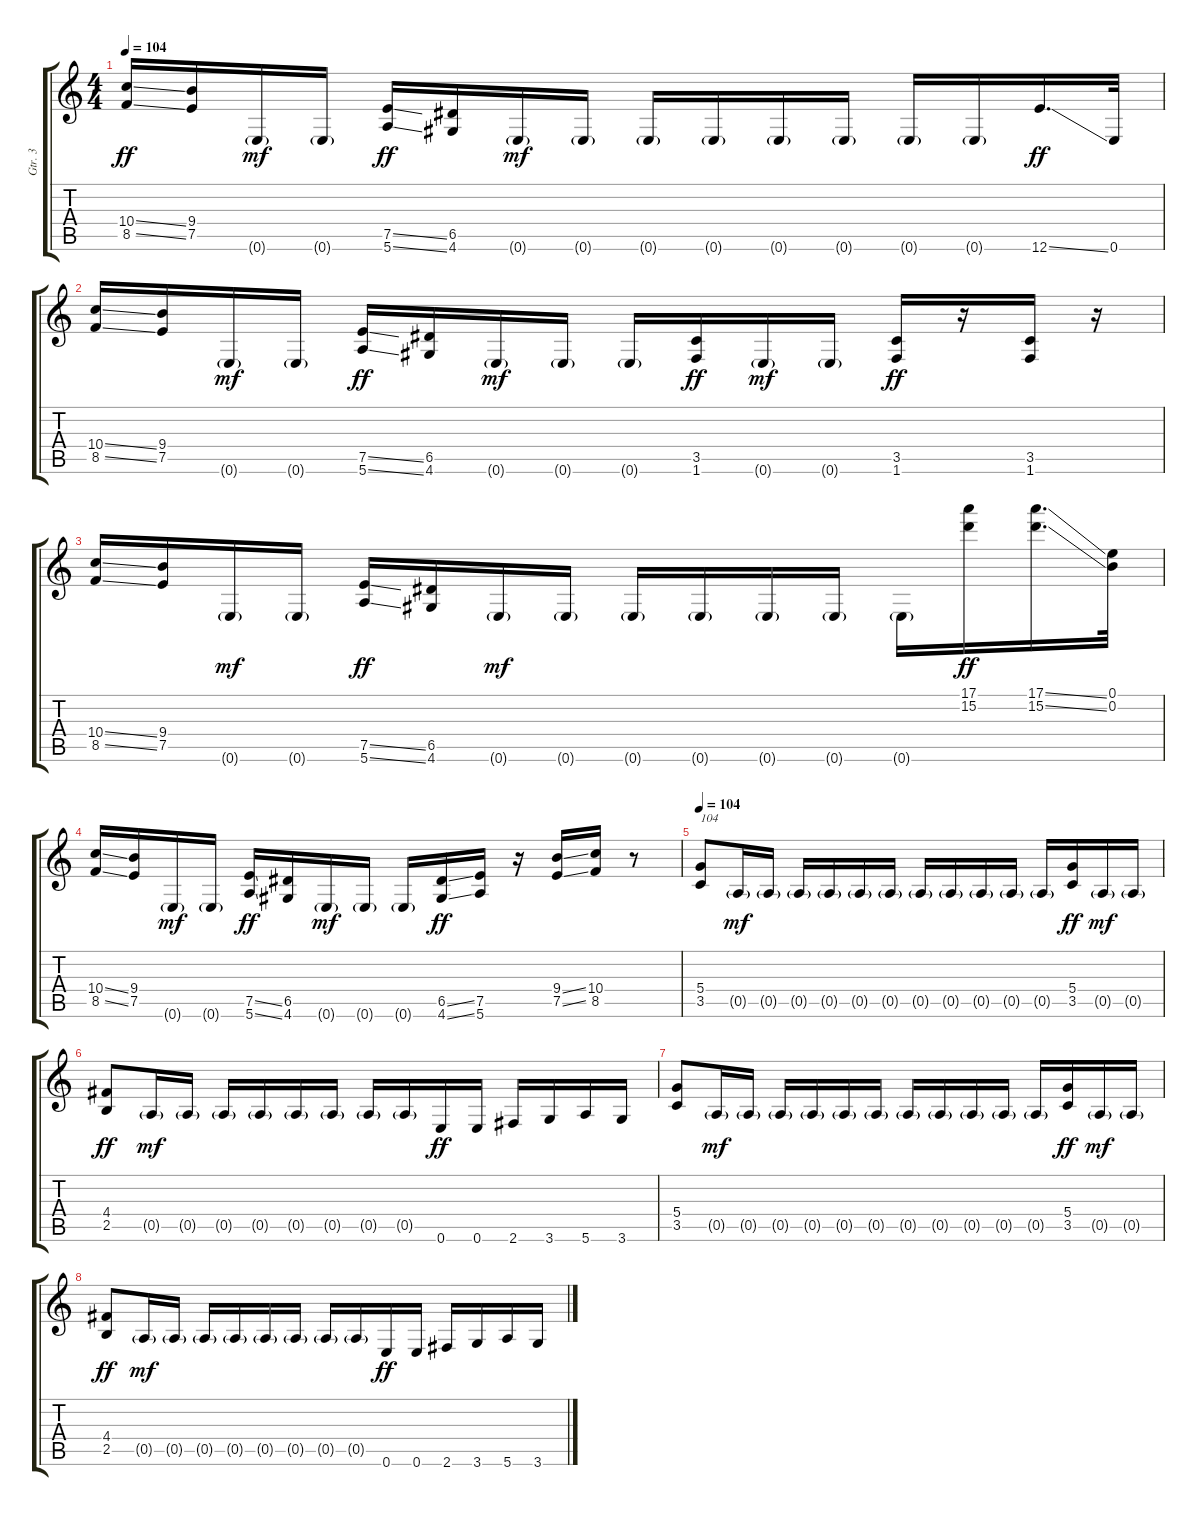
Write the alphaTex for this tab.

\track ("Gtr. 3" "Gtr. 3") {instrument distortionguitar}
\staff {score tabs}
\tuning (E4 B3 G3 D3 A2 E2) {hide}
\ts (4 4)
\tempo 104
\clef g2
\ks c
(10.4{ss} 8.5{ss}).16{dy ff} (9.4 7.5).16 0.6{g}.16{dy mf} 0.6{g}.16 (7.5{ss} 5.6{ss}).16{dy ff} (6.5 4.6).16 0.6{g}.16{dy mf} 0.6{g}.16 0.6{g}.16 0.6{g}.16 0.6{g}.16 0.6{g}.16 0.6{g}.16 0.6{g}.16 12.6{ss}.16{d dy ff} 0.6.32 |
(10.4{ss} 8.5{ss}).16 (9.4 7.5).16 0.6{g}.16{dy mf} 0.6{g}.16 (7.5{ss} 5.6{ss}).16{dy ff} (6.5 4.6).16 0.6{g}.16{dy mf} 0.6{g}.16 0.6{g}.16 (3.5 1.6).16{dy ff} 0.6{g}.16{dy mf} 0.6{g}.16 (3.5 1.6).16{dy ff} r.16 (3.5 1.6).16 r.16 |
(10.4{ss} 8.5{ss}).16 (9.4 7.5).16 0.6{g}.16{dy mf} 0.6{g}.16 (7.5{ss} 5.6{ss}).16{dy ff} (6.5 4.6).16 0.6{g}.16{dy mf} 0.6{g}.16 0.6{g}.16 0.6{g}.16 0.6{g}.16 0.6{g}.16 0.6{g}.16 (17.1 15.2).16{dy ff} (17.1{ss} 15.2{ss}).16{d} (0.1 0.2).32 |
(10.4{ss} 8.5{ss}).16 (9.4 7.5).16 0.6{g}.16{dy mf} 0.6{g}.16 (7.5{ss} 5.6{ss}).16{dy ff} (6.5 4.6).16 0.6{g}.16{dy mf} 0.6{g}.16 0.6{g}.16 (6.5{ss} 4.6{ss}).16{dy ff} (7.5 5.6).16 r.16 (9.4{ss} 7.5{ss}).16 (10.4 8.5).16 r.8 |
\tempo 104
(5.4 3.5).8{txt "104"} 0.5{g}.16{dy mf} 0.5{g}.16 0.5{g}.16 0.5{g}.16 0.5{g}.16 0.5{g}.16 0.5{g}.16 0.5{g}.16 0.5{g}.16 0.5{g}.16 0.5{g}.16 (5.4 3.5).16{dy ff} 0.5{g}.16{dy mf} 0.5{g}.16 |
(4.4 2.5).8{dy ff} 0.5{g}.16{dy mf} 0.5{g}.16 0.5{g}.16 0.5{g}.16 0.5{g}.16 0.5{g}.16 0.5{g}.16 0.5{g}.16 0.6.16{dy ff} 0.6.16 2.6.16 3.6.16 5.6.16 3.6.16 |
(5.4 3.5).8 0.5{g}.16{dy mf} 0.5{g}.16 0.5{g}.16 0.5{g}.16 0.5{g}.16 0.5{g}.16 0.5{g}.16 0.5{g}.16 0.5{g}.16 0.5{g}.16 0.5{g}.16 (5.4 3.5).16{dy ff} 0.5{g}.16{dy mf} 0.5{g}.16 |
(4.4 2.5).8{dy ff} 0.5{g}.16{dy mf} 0.5{g}.16 0.5{g}.16 0.5{g}.16 0.5{g}.16 0.5{g}.16 0.5{g}.16 0.5{g}.16 0.6.16{dy ff} 0.6.16 2.6.16 3.6.16 5.6.16 3.6.16
